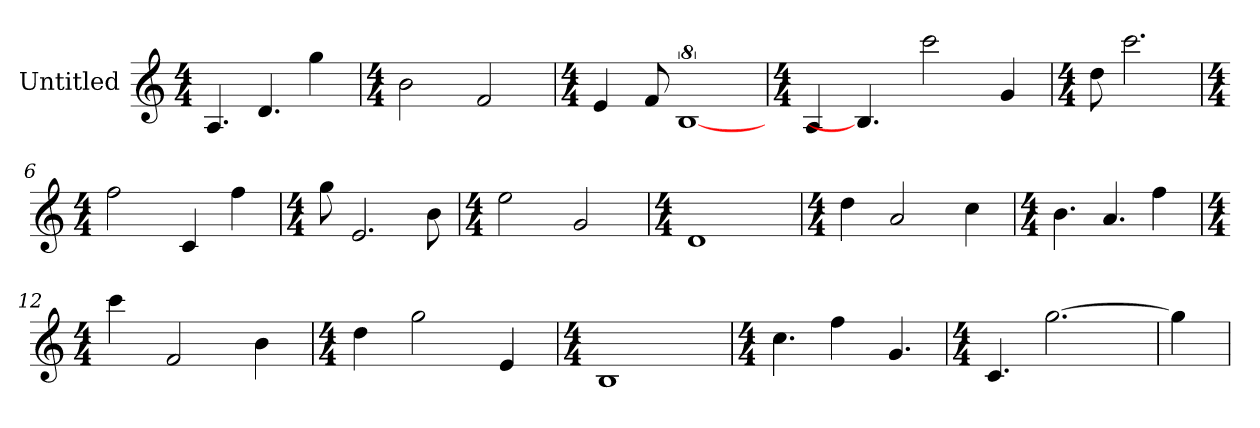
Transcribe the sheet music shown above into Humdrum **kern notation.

**kern
*part1
*staff1
*I"Untitled
*k[]
*C:
*M4/4
=1
!LO:N:vis=4.
4A
!LO:N:vis=4.
4d
4gg
=2
*k[]
*C:
*M4/4
2b
2f
=3
*k[]
*C:
*M4/4
4e
8f
[8%5B
=4
*k[]
*C:
*M4/4
4A
4.B]
2ccc
4g
=5
*k[]
*C:
*M4/4
8dd
!LO:N:vis=2.
2ccc
=6
*k[]
*C:
*M4/4
2ff
4c
4ff
=7
*k[]
*C:
*M4/4
8gg
!LO:N:vis=2.
2e
8b
=8
*k[]
*C:
*M4/4
2ee
2g
=9
*k[]
*C:
*M4/4
1d
=10
*k[]
*C:
*M4/4
4dd
2a
4cc
=11
*k[]
*C:
*M4/4
!LO:N:vis=4.
4b
!LO:N:vis=4.
4a
4ff
=12
*k[]
*C:
*M4/4
4ccc
2f
4b
=13
*k[]
*C:
*M4/4
4dd
2gg
4e
=14
*k[]
*C:
*M4/4
1B
=15
*k[]
*C:
*M4/4
!LO:N:vis=4.
4cc
4ff
!LO:N:vis=4.
4g
=16
*k[]
*C:
*M4/4
!LO:N:vis=4.
4c
[2.gg
=17
4gg]
=
*-
